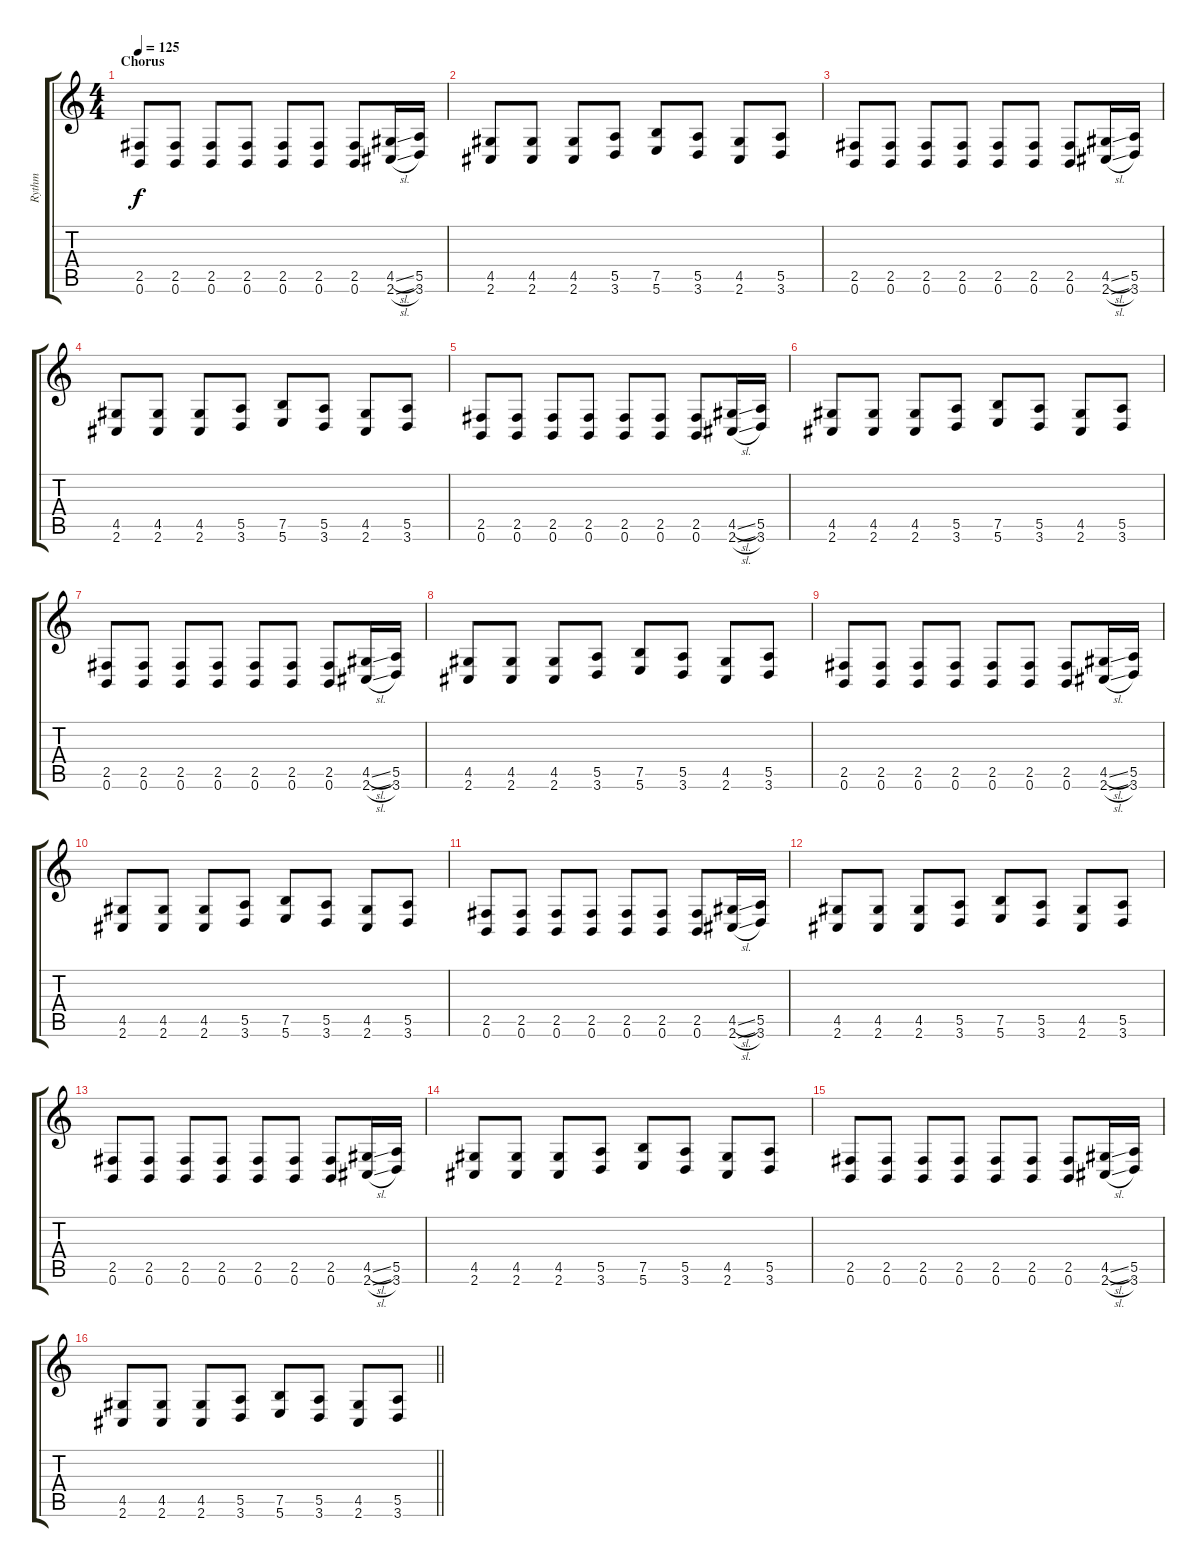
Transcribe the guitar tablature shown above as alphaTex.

\track ("Rythm" "Rythm") {instrument distortionguitar}
\staff {score tabs}
\tuning (B3 Gb3 D3 A2 E2 B1) {hide}
\ts (4 4)
\section ("" "Chorus")
\tempo 125
\clef g2
\ks c
(2.5 0.6).8{dy f} (2.5 0.6).8 (2.5 0.6).8 (2.5 0.6).8 (2.5 0.6).8 (2.5 0.6).8 (2.5 0.6).8 (4.5{sl} 2.6{sl}).16 (5.5 3.6).16 |
(4.5 2.6).8 (4.5 2.6).8 (4.5 2.6).8 (5.5 3.6).8 (7.5 5.6).8 (5.5 3.6).8 (4.5 2.6).8 (5.5 3.6).8 |
(2.5 0.6).8 (2.5 0.6).8 (2.5 0.6).8 (2.5 0.6).8 (2.5 0.6).8 (2.5 0.6).8 (2.5 0.6).8 (4.5{sl} 2.6{sl}).16 (5.5 3.6).16 |
(4.5 2.6).8 (4.5 2.6).8 (4.5 2.6).8 (5.5 3.6).8 (7.5 5.6).8 (5.5 3.6).8 (4.5 2.6).8 (5.5 3.6).8 |
(2.5 0.6).8 (2.5 0.6).8 (2.5 0.6).8 (2.5 0.6).8 (2.5 0.6).8 (2.5 0.6).8 (2.5 0.6).8 (4.5{sl} 2.6{sl}).16 (5.5 3.6).16 |
(4.5 2.6).8 (4.5 2.6).8 (4.5 2.6).8 (5.5 3.6).8 (7.5 5.6).8 (5.5 3.6).8 (4.5 2.6).8 (5.5 3.6).8 |
(2.5 0.6).8 (2.5 0.6).8 (2.5 0.6).8 (2.5 0.6).8 (2.5 0.6).8 (2.5 0.6).8 (2.5 0.6).8 (4.5{sl} 2.6{sl}).16 (5.5 3.6).16 |
(4.5 2.6).8 (4.5 2.6).8 (4.5 2.6).8 (5.5 3.6).8 (7.5 5.6).8 (5.5 3.6).8 (4.5 2.6).8 (5.5 3.6).8 |
(2.5 0.6).8 (2.5 0.6).8 (2.5 0.6).8 (2.5 0.6).8 (2.5 0.6).8 (2.5 0.6).8 (2.5 0.6).8 (4.5{sl} 2.6{sl}).16 (5.5 3.6).16 |
(4.5 2.6).8 (4.5 2.6).8 (4.5 2.6).8 (5.5 3.6).8 (7.5 5.6).8 (5.5 3.6).8 (4.5 2.6).8 (5.5 3.6).8 |
(2.5 0.6).8 (2.5 0.6).8 (2.5 0.6).8 (2.5 0.6).8 (2.5 0.6).8 (2.5 0.6).8 (2.5 0.6).8 (4.5{sl} 2.6{sl}).16 (5.5 3.6).16 |
(4.5 2.6).8 (4.5 2.6).8 (4.5 2.6).8 (5.5 3.6).8 (7.5 5.6).8 (5.5 3.6).8 (4.5 2.6).8 (5.5 3.6).8 |
(2.5 0.6).8 (2.5 0.6).8 (2.5 0.6).8 (2.5 0.6).8 (2.5 0.6).8 (2.5 0.6).8 (2.5 0.6).8 (4.5{sl} 2.6{sl}).16 (5.5 3.6).16 |
(4.5 2.6).8 (4.5 2.6).8 (4.5 2.6).8 (5.5 3.6).8 (7.5 5.6).8 (5.5 3.6).8 (4.5 2.6).8 (5.5 3.6).8 |
(2.5 0.6).8 (2.5 0.6).8 (2.5 0.6).8 (2.5 0.6).8 (2.5 0.6).8 (2.5 0.6).8 (2.5 0.6).8 (4.5{sl} 2.6{sl}).16 (5.5 3.6).16 |
\barLineRight lightlight
(4.5 2.6).8 (4.5 2.6).8 (4.5 2.6).8 (5.5 3.6).8 (7.5 5.6).8 (5.5 3.6).8 (4.5 2.6).8 (5.5 3.6).8
